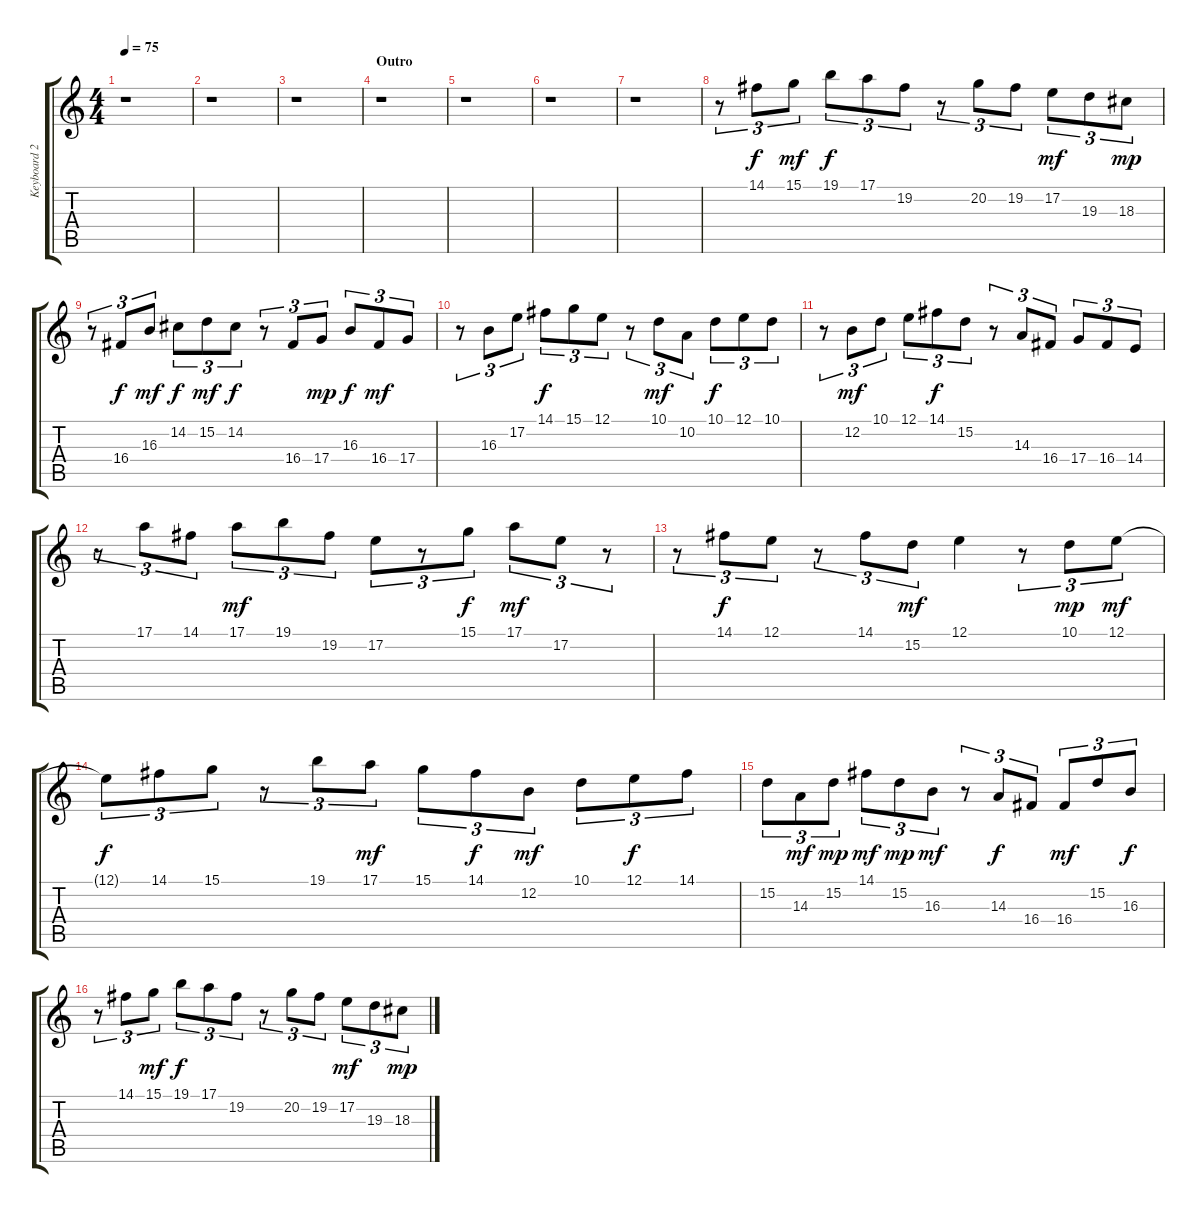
\track ("Keyboard 2 (Piano)" "Keyboard 2") {instrument brightacousticpiano}
\staff {score tabs}
\tuning (E4 B3 G3 D3 A2 E2) {hide}
\ts (4 4)
\tempo 75
\clef g2
\ks c
r.1{dy mf} |
r.1 |
r.1 |
\section ("" "Outro")
r.1 |
r.1 |
r.1 |
r.1 |
r.8{tu (3 2)} 14.1.8{tu (3 2) dy f} 15.1.8{tu (3 2) dy mf} 19.1.8{tu (3 2) dy f} 17.1.8{tu (3 2)} 19.2.8{tu (3 2)} r.8{tu (3 2)} 20.2.8{tu (3 2)} 19.2.8{tu (3 2)} 17.2.8{tu (3 2) dy mf} 19.3.8{tu (3 2)} 18.3.8{tu (3 2) dy mp} |
r.8{tu (3 2)} 16.4.8{tu (3 2) dy f} 16.3.8{tu (3 2) dy mf} 14.2.8{tu (3 2) dy f} 15.2.8{tu (3 2) dy mf} 14.2.8{tu (3 2) dy f} r.8{tu (3 2)} 16.4.8{tu (3 2)} 17.4.8{tu (3 2) dy mp} 16.3.8{tu (3 2) dy f} 16.4.8{tu (3 2) dy mf} 17.4.8{tu (3 2)} |
r.8{tu (3 2)} 16.3.8{tu (3 2)} 17.2.8{tu (3 2)} 14.1.8{tu (3 2) dy f} 15.1.8{tu (3 2)} 12.1.8{tu (3 2)} r.8{tu (3 2)} 10.1.8{tu (3 2) dy mf} 10.2.8{tu (3 2)} 10.1.8{tu (3 2) dy f} 12.1.8{tu (3 2)} 10.1.8{tu (3 2)} |
r.8{tu (3 2)} 12.2.8{tu (3 2) dy mf} 10.1.8{tu (3 2)} 12.1.8{tu (3 2)} 14.1.8{tu (3 2) dy f} 15.2.8{tu (3 2)} r.8{tu (3 2)} 14.3.8{tu (3 2)} 16.4.8{tu (3 2)} 17.4.8{tu (3 2)} 16.4.8{tu (3 2)} 14.4.8{tu (3 2)} |
r.8{tu (3 2)} 17.1.8{tu (3 2)} 14.1.8{tu (3 2)} 17.1.8{tu (3 2) dy mf} 19.1.8{tu (3 2)} 19.2.8{tu (3 2)} 17.2.8{tu (3 2)} r.8{tu (3 2)} 15.1.8{tu (3 2) dy f} 17.1.8{tu (3 2) dy mf} 17.2.8{tu (3 2)} r.8{tu (3 2)} |
r.8{tu (3 2)} 14.1.8{tu (3 2) dy f} 12.1.8{tu (3 2)} r.8{tu (3 2)} 14.1.8{tu (3 2)} 15.2.8{tu (3 2) dy mf} 12.1.4 r.8{tu (3 2)} 10.1.8{tu (3 2) dy mp} 12.1.8{tu (3 2) dy mf} |
12.1{t}.8{tu (3 2) dy f} 14.1.8{tu (3 2)} 15.1.8{tu (3 2)} r.8{tu (3 2)} 19.1.8{tu (3 2)} 17.1.8{tu (3 2) dy mf} 15.1.8{tu (3 2)} 14.1.8{tu (3 2) dy f} 12.2.8{tu (3 2) dy mf} 10.1.8{tu (3 2)} 12.1.8{tu (3 2) dy f} 14.1.8{tu (3 2)} |
15.2.8{tu (3 2)} 14.3.8{tu (3 2) dy mf} 15.2.8{tu (3 2) dy mp} 14.1.8{tu (3 2) dy mf} 15.2.8{tu (3 2) dy mp} 16.3.8{tu (3 2) dy mf} r.8{tu (3 2)} 14.3.8{tu (3 2) dy f} 16.4.8{tu (3 2)} 16.4.8{tu (3 2) dy mf} 15.2.8{tu (3 2)} 16.3.8{tu (3 2) dy f} |
r.8{tu (3 2) volume 8} 14.1.8{tu (3 2)} 15.1.8{tu (3 2) dy mf} 19.1.8{tu (3 2) dy f} 17.1.8{tu (3 2)} 19.2.8{tu (3 2)} r.8{tu (3 2)} 20.2.8{tu (3 2)} 19.2.8{tu (3 2)} 17.2.8{tu (3 2) dy mf} 19.3.8{tu (3 2)} 18.3.8{tu (3 2) dy mp}
